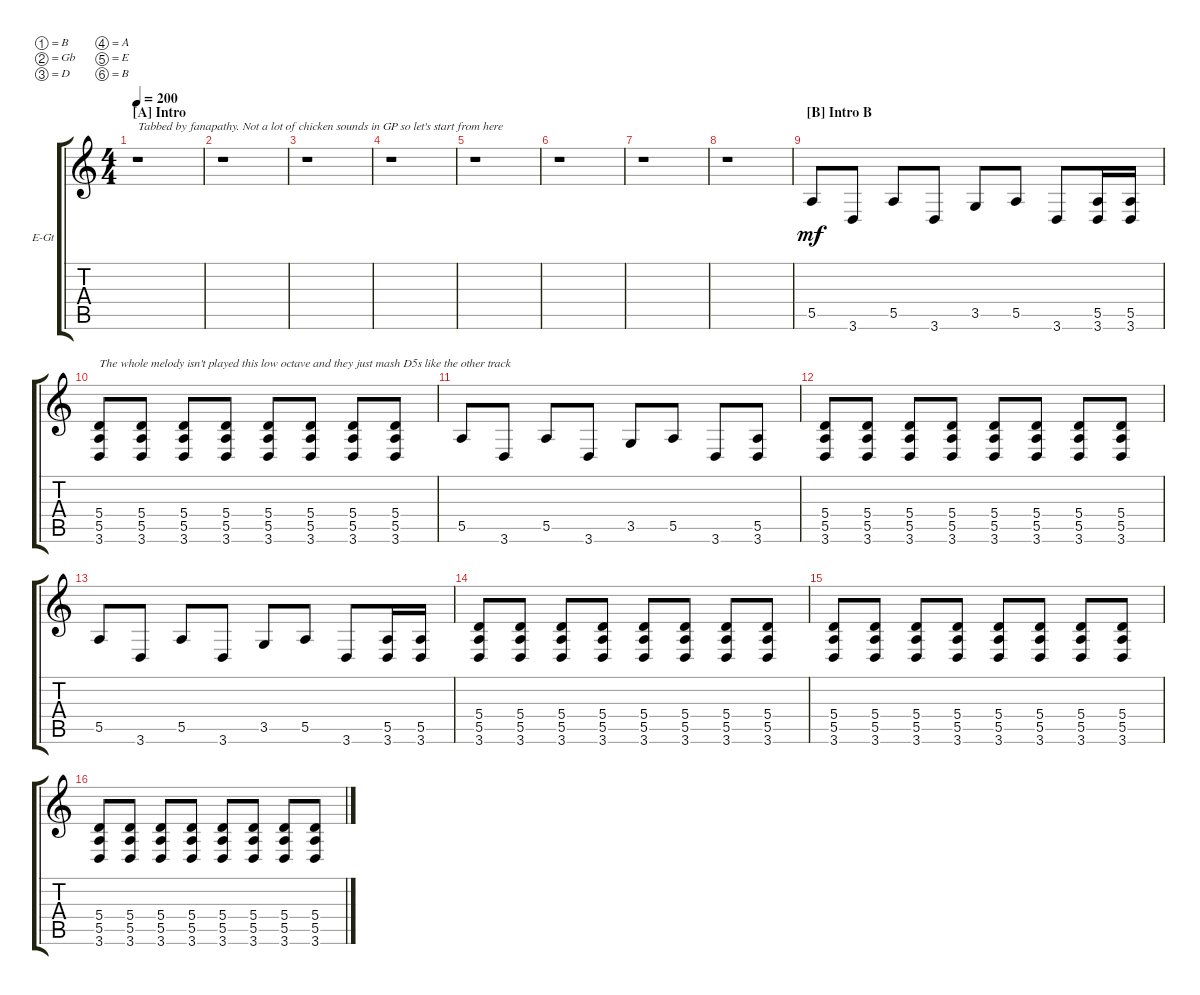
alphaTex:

\defaultSystemsLayout 4
\bracketExtendMode groupsimilarinstruments
\firstSystemTrackNameOrientation horizontal
\otherSystemsTrackNameOrientation horizontal
\track ("Guitar 1 (Left/Low)" "E-Gt") {instrument distortionguitar}
\staff {score tabs}
\tuning (B3 Gb3 D3 A2 E2 B1)
\ts (4 4)
\section ("A" "Intro")
\tempo 200
\clef g2
\scale
0.485477
\ks c
r.1{txt "Tabbed by fanapathy. Not a lot of chicken sounds in GP so let's start from here" dy mf instrument distortionguitar} |
\scale
0.257261 r.1 |
\scale
0.257261 r.1 |
\scale
0.333333 r.1 |
\scale
0.333333 r.1 |
\scale
0.333333 r.1 |
\scale
0.333333 r.1 |
\scale
0.333333 r.1 |
\section ("B" "Intro B")
\scale
0.333333 5.5.8 3.6.8 5.5.8 3.6.8 3.5.8 5.5.8 3.6.8 (3.6 5.5).16 (3.6 5.5).16 |
\scale
0.333333 (3.6 5.5 5.4).8{txt "The whole melody isn't played this low octave and they just mash D5s like the other track"} (3.6 5.5 5.4).8 (3.6 5.5 5.4).8 (3.6 5.5 5.4).8 (3.6 5.5 5.4).8 (3.6 5.5 5.4).8 (3.6 5.5 5.4).8 (3.6 5.5 5.4).8 |
\scale
0.333333 5.5.8 3.6.8 5.5.8 3.6.8 3.5.8 5.5.8 3.6.8 (3.6 5.5).8 |
\scale
0.333333 (3.6 5.5 5.4).8 (3.6 5.5 5.4).8 (3.6 5.5 5.4).8 (3.6 5.5 5.4).8 (5.5 3.6 5.4).8 (5.5 3.6 5.4).8 (5.5 3.6 5.4).8 (5.5 3.6 5.4).8 |
\scale
0.333333 5.5.8 3.6.8 5.5.8 3.6.8 3.5.8 5.5.8 3.6.8 (3.6 5.5).16 (3.6 5.5).16 |
\scale
0.333333 (3.6 5.5 5.4).8 (3.6 5.5 5.4).8 (3.6 5.5 5.4).8 (3.6 5.5 5.4).8 (3.6 5.5 5.4).8 (3.6 5.5 5.4).8 (3.6 5.5 5.4).8 (3.6 5.5 5.4).8 |
\scale
0.333333 (5.5 3.6 5.4).8 (3.6 5.5 5.4).8 (5.5 3.6 5.4).8 (3.6 5.5 5.4).8 (3.6 5.5 5.4).8 (5.5 3.6 5.4).8 (3.6 5.5 5.4).8 (5.5 3.6 5.4).8 |
\scale
0.333333 (3.6 5.5 5.4).8 (3.6 5.5 5.4).8 (3.6 5.5 5.4).8 (3.6 5.5 5.4).8 (3.6 5.5 5.4).8 (3.6 5.5 5.4).8 (3.6 5.5 5.4).8 (3.6 5.5 5.4).8
